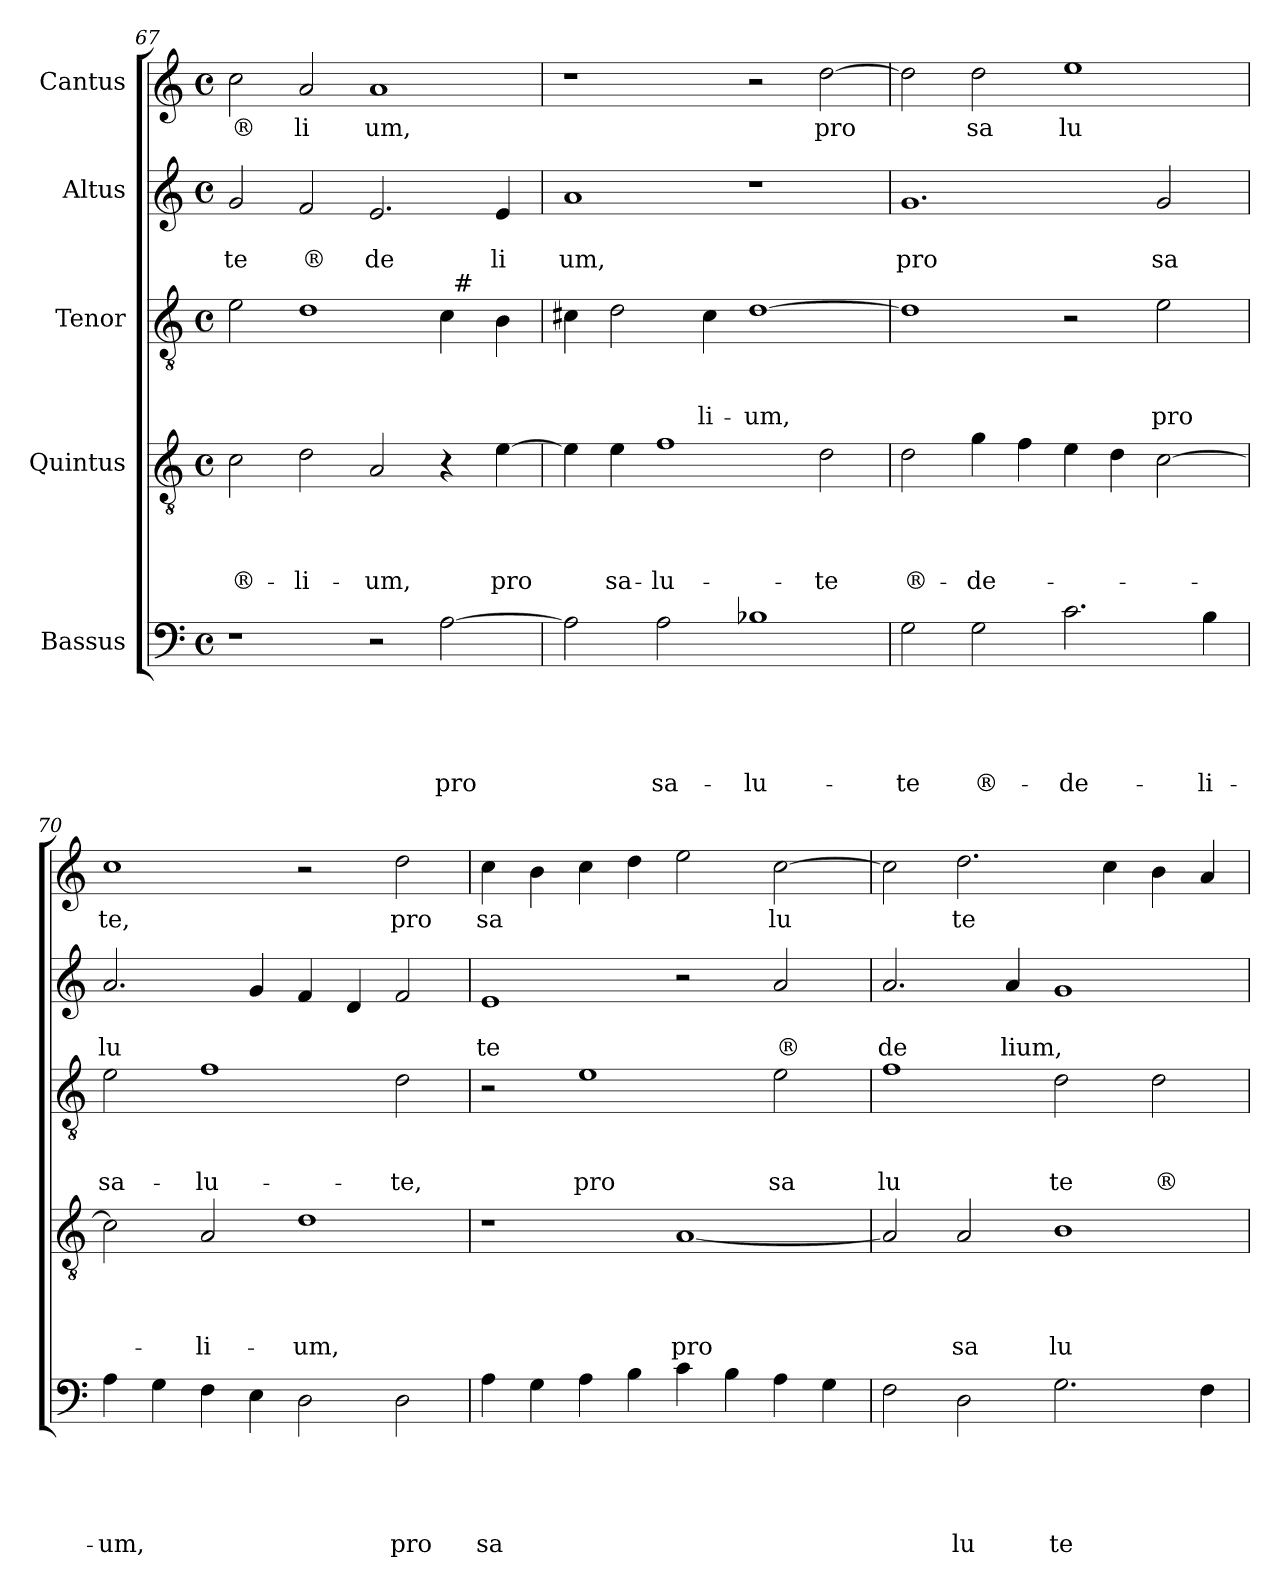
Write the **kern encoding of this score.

**kern	**text	**text	**text	**text	**text	**kern	**text	**text	**text	**text	**kern	**text	**text	**text	**kern	**text	**text	**kern	**text
*part5	*part5	*part5	*part5	*part5	*part5	*part4	*part4	*part4	*part4	*part4	*part3	*part3	*part3	*part3	*part2	*part2	*part2	*part1	*part1
*staff5	*staff5	*staff5	*staff5	*staff5	*staff5	*staff4	*staff4	*staff4	*staff4	*staff4	*staff3	*staff3	*staff3	*staff3	*staff2	*staff2	*staff2	*staff1	*staff1
*I"Bassus	*	*	*	*	*	*I"Quintus	*	*	*	*	*I"Tenor	*	*	*	*I"Altus	*	*	*I"Cantus	*
*clefF4	*	*	*	*	*	*clefGv2	*	*	*	*	*clefGv2	*	*	*	*clefG2	*	*	*clefG2	*
*k[]	*	*	*	*	*	*k[]	*	*	*	*	*k[]	*	*	*	*k[]	*	*	*k[]	*
*C:	*	*	*	*	*	*C:	*	*	*	*	*C:	*	*	*	*C:	*	*	*C:	*
*M4/4	*	*	*	*	*	*M4/4	*	*	*	*	*M4/4	*	*	*	*M4/4	*	*	*M4/4	*
*met(c)	*	*	*	*	*	*met(c)	*	*	*	*	*met(c)	*	*	*	*met(c)	*	*	*met(c)	*
=67	=67	=67	=67	=67	=67	=67	=67	=67	=67	=67	=67	=67	=67	=67	=67	=67	=67	=67	=67
!	!	!	!	!	!	!	!	!	!	!LO:LY:b	!	!	!	!	!	!	!LO:LY:b	!	!LO:LY:b
*	*	*	*	*	*	*	*	*	*	*	*^	*	*	*	*	*	*	*	*
1r	.	.	.	.	.	2c\	.	.	.	®-	2e\	1ryy	.	.	.	2g/	.	te	2cc\	®
!	!	!	!	!	!	!	!	!	!	!LO:LY:b	!	!	!	!	!	!	!	!LO:LY:b	!	!LO:LY:b
.	.	.	.	.	.	2d\	.	.	.	-li-	1d	.	.	.	.	2f/	.	®	2a/	li
!	!	!	!	!	!	!	!	!	!	!LO:LY:b	!	!	!	!	!	!	!	!LO:LY:b	!	!LO:LY:b
2r	.	.	.	.	.	2A/	.	.	.	-um,	.	2ryy	.	.	.	2.e/	.	de	1a	um,
!	!	!	!	!	!LO:LY:b	!	!	!	!	!	!	!	!	!	!	!	!	!	!	!
[>2A\	.	.	.	.	pro	4r	.	.	.	.	4c\	32ryy	.	.	.	.	.	.	.	.
!	!	!	!	!	!	!	!	!	!	!	!	!LO:TX:a:t=#	!	!	!	!	!	!	!	!
.	.	.	.	.	.	.	.	.	.	.	.	4...ryy	.	.	.	.	.	.	.	.
!	!	!	!	!	!	!	!	!	!	!LO:LY:b	!	!	!	!	!	!	!	!LO:LY:b	!	!
.	.	.	.	.	.	[>4e\	.	.	.	pro	4B\	.	.	.	.	4e/	.	li	.	.
=68	=68	=68	=68	=68	=68	=68	=68	=68	=68	=68	=68	=68	=68	=68	=68	=68	=68	=68	=68	=68
!	!	!	!	!	!	!	!	!	!	!	!	!	!	!	!	!	!	!LO:LY:b	!	!
*	*	*	*	*	*	*	*	*	*	*	*v	*v	*	*	*	*	*	*	*	*
2A\]	.	.	.	.	.	4e\]	.	.	.	.	4c#X\	.	.	.	1a	.	um,	1r	.
!	!	!	!	!	!	!	!	!	!	!LO:LY:b	!	!	!	!	!	!	!	!	!
.	.	.	.	.	.	4e\	.	.	.	sa-	2d\	.	.	.	.	.	.	.	.
!	!	!	!	!	!LO:LY:b	!	!	!	!	!LO:LY:b	!	!	!	!	!	!	!	!	!
2A\	.	.	.	.	sa-	1f	.	.	.	-lu-	.	.	.	.	.	.	.	.	.
!	!	!	!	!	!	!	!	!	!	!	!	!	!	!LO:LY:b	!	!	!	!	!
.	.	.	.	.	.	.	.	.	.	.	4c#\	.	.	-li-	.	.	.	.	.
!	!	!	!	!	!LO:LY:b	!	!	!	!	!	!	!	!	!LO:LY:b	!	!	!	!	!
1B-X	.	.	.	.	-lu-	.	.	.	.	.	[>1d	.	.	-um,	1r	.	.	2r	.
!	!	!	!	!	!	!	!	!	!	!LO:LY:b	!	!	!	!	!	!	!	!	!LO:LY:b
.	.	.	.	.	.	2d\	.	.	.	-te	.	.	.	.	.	.	.	[>2dd\	pro
=69	=69	=69	=69	=69	=69	=69	=69	=69	=69	=69	=69	=69	=69	=69	=69	=69	=69	=69	=69
!	!	!	!	!	!LO:LY:b	!	!	!	!	!LO:LY:b	!	!	!	!	!	!	!LO:LY:b	!	!
2G\	.	.	.	.	-te	2d\	.	.	.	®-	1d]	.	.	.	1.g	.	pro	2dd\]	.
!	!	!	!	!	!LO:LY:b	!	!	!	!	!LO:LY:b	!	!	!	!	!	!	!	!	!LO:LY:b
2G\	.	.	.	.	®-	4g\	.	.	.	-de-	.	.	.	.	.	.	.	2dd\	sa
.	.	.	.	.	.	4f\	.	.	.	.	.	.	.	.	.	.	.	.	.
!	!	!	!	!	!LO:LY:b	!	!	!	!	!	!	!	!	!	!	!	!	!	!LO:LY:b
2.c\	.	.	.	.	-de-	4e\	.	.	.	.	2r	.	.	.	.	.	.	1ee	lu
.	.	.	.	.	.	4d\	.	.	.	.	.	.	.	.	.	.	.	.	.
!	!	!	!	!	!	!	!	!	!	!	!	!	!	!LO:LY:b	!	!	!LO:LY:b	!	!
.	.	.	.	.	.	[>2c\	.	.	.	.	2e\	.	.	pro	2g/	.	sa	.	.
!	!	!	!	!	!LO:LY:b	!	!	!	!	!	!	!	!	!	!	!	!	!	!
4B\	.	.	.	.	-li-	.	.	.	.	.	.	.	.	.	.	.	.	.	.
=70	=70	=70	=70	=70	=70	=70	=70	=70	=70	=70	=70	=70	=70	=70	=70	=70	=70	=70	=70
!	!	!	!	!	!LO:LY:b	!	!	!	!	!	!	!	!	!LO:LY:b	!	!	!LO:LY:b	!	!LO:LY:b
4A\	.	.	.	.	-um,	2c\]	.	.	.	.	2e\	.	.	sa-	2.a/	.	lu	1cc	te,
4G\	.	.	.	.	.	.	.	.	.	.	.	.	.	.	.	.	.	.	.
!	!	!	!	!	!	!	!	!	!	!LO:LY:b	!	!	!	!LO:LY:b	!	!	!	!	!
4F\	.	.	.	.	.	2A/	.	.	.	-li-	1f	.	.	-lu-	.	.	.	.	.
4E\	.	.	.	.	.	.	.	.	.	.	.	.	.	.	4g/	.	.	.	.
!	!	!	!	!	!	!	!	!	!	!LO:LY:b	!	!	!	!	!	!	!	!	!
2D\	.	.	.	.	.	1d	.	.	.	-um,	.	.	.	.	4f/	.	.	2r	.
.	.	.	.	.	.	.	.	.	.	.	.	.	.	.	4d/	.	.	.	.
!	!	!	!	!	!LO:LY:b	!	!	!	!	!	!	!	!	!LO:LY:b	!	!	!	!	!LO:LY:b
2D\	.	.	.	.	pro	.	.	.	.	.	2d\	.	.	-te,	2f/	.	.	2dd\	pro
!!LO:PB:g=z
=71	=71	=71	=71	=71	=71	=71	=71	=71	=71	=71	=71	=71	=71	=71	=71	=71	=71	=71	=71
!	!	!	!	!	!LO:LY:b	!	!	!	!	!	!	!	!	!	!	!	!LO:LY:b	!	!LO:LY:b
4A\	.	.	.	.	sa	1r	.	.	.	.	2r	.	.	.	1e	.	te	4cc\	sa
4G\	.	.	.	.	.	.	.	.	.	.	.	.	.	.	.	.	.	4b\	.
!	!	!	!	!	!	!	!	!	!	!	!	!	!	!LO:LY:b	!	!	!	!	!
4A\	.	.	.	.	.	.	.	.	.	.	1e	.	.	pro	.	.	.	4cc\	.
4B\	.	.	.	.	.	.	.	.	.	.	.	.	.	.	.	.	.	4dd\	.
!	!	!	!	!	!	!	!	!	!	!LO:LY:b	!	!	!	!	!	!	!	!	!
4c\	.	.	.	.	.	[<1A	.	.	.	pro	.	.	.	.	2r	.	.	2ee\	.
4B\	.	.	.	.	.	.	.	.	.	.	.	.	.	.	.	.	.	.	.
!	!	!	!	!	!	!	!	!	!	!	!	!	!	!LO:LY:b	!	!	!LO:LY:b	!	!LO:LY:b
4A\	.	.	.	.	.	.	.	.	.	.	2e\	.	.	sa	2a/	.	®	[>2cc\	lu
4G\	.	.	.	.	.	.	.	.	.	.	.	.	.	.	.	.	.	.	.
=72	=72	=72	=72	=72	=72	=72	=72	=72	=72	=72	=72	=72	=72	=72	=72	=72	=72	=72	=72
!	!	!	!	!	!	!	!	!	!	!	!	!	!	!LO:LY:b	!	!	!LO:LY:b	!	!
2F\	.	.	.	.	.	2A/]	.	.	.	.	1f	.	.	lu	2.a/	.	de	2cc\]	.
!	!	!	!	!	!LO:LY:b	!	!	!	!	!LO:LY:b	!	!	!	!	!	!	!	!	!LO:LY:b
2D\	.	.	.	.	lu	2A/	.	.	.	sa	.	.	.	.	.	.	.	2.dd\	te
!	!	!	!	!	!	!	!	!	!	!	!	!	!	!	!	!	!LO:LY:b	!	!
.	.	.	.	.	.	.	.	.	.	.	.	.	.	.	4a/	.	lium,	.	.
!	!	!	!	!	!LO:LY:b	!	!	!	!	!LO:LY:b	!	!	!	!LO:LY:b	!	!	!	!	!
2.G\	.	.	.	.	te	1B	.	.	.	lu	2d\	.	.	te	1g	.	.	.	.
.	.	.	.	.	.	.	.	.	.	.	.	.	.	.	.	.	.	4cc\	.
!	!	!	!	!	!	!	!	!	!	!	!	!	!	!LO:LY:b	!	!	!	!	!
.	.	.	.	.	.	.	.	.	.	.	2d\	.	.	®	.	.	.	4b\	.
4F\	.	.	.	.	.	.	.	.	.	.	.	.	.	.	.	.	.	4a/	.
=	=	=	=	=	=	=	=	=	=	=	=	=	=	=	=	=	=	=	=
*-	*-	*-	*-	*-	*-	*-	*-	*-	*-	*-	*-	*-	*-	*-	*-	*-	*-	*-	*-
